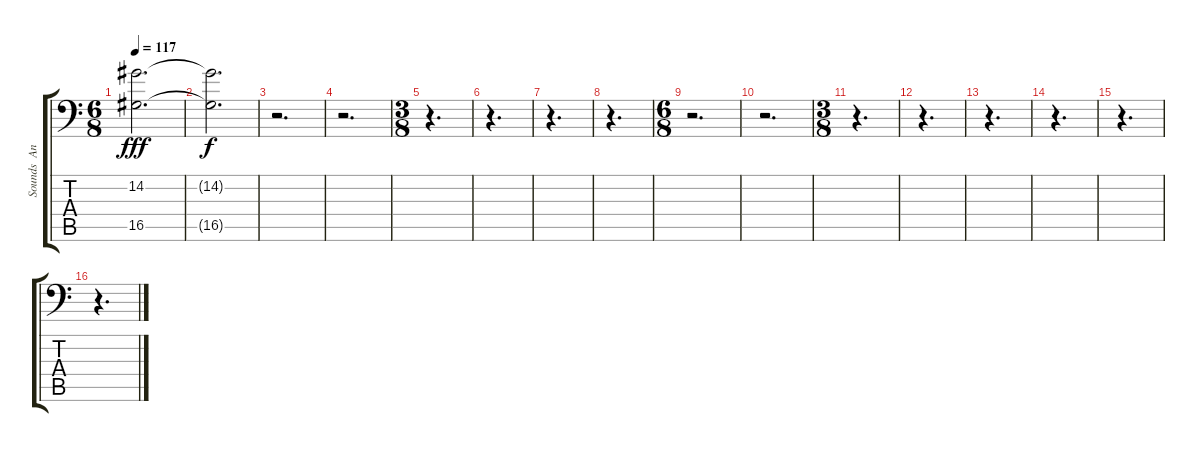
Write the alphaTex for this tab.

\track ("Sounds  And Vokal" "Sounds  An") {instrument lead1square}
\staff {score tabs}
\tuning (B3 Gb3 D3 A2 E2 A1) {hide}
\ts (6 8)
\tempo 117
\clef f4
\ks c
(14.2 16.5).2{d dy fff} |
(14.2{t} 16.5{t}).2{d dy f} |
r.2{d} |
r.2{d} |
\ts (3 8)
r.4{d} |
r.4{d} |
r.4{d} |
r.4{d} |
\ts (6 8)
r.2{d} |
r.2{d} |
\ts (3 8)
r.4{d} |
r.4{d} |
r.4{d} |
r.4{d} |
r.4{d} |
r.4{d}
